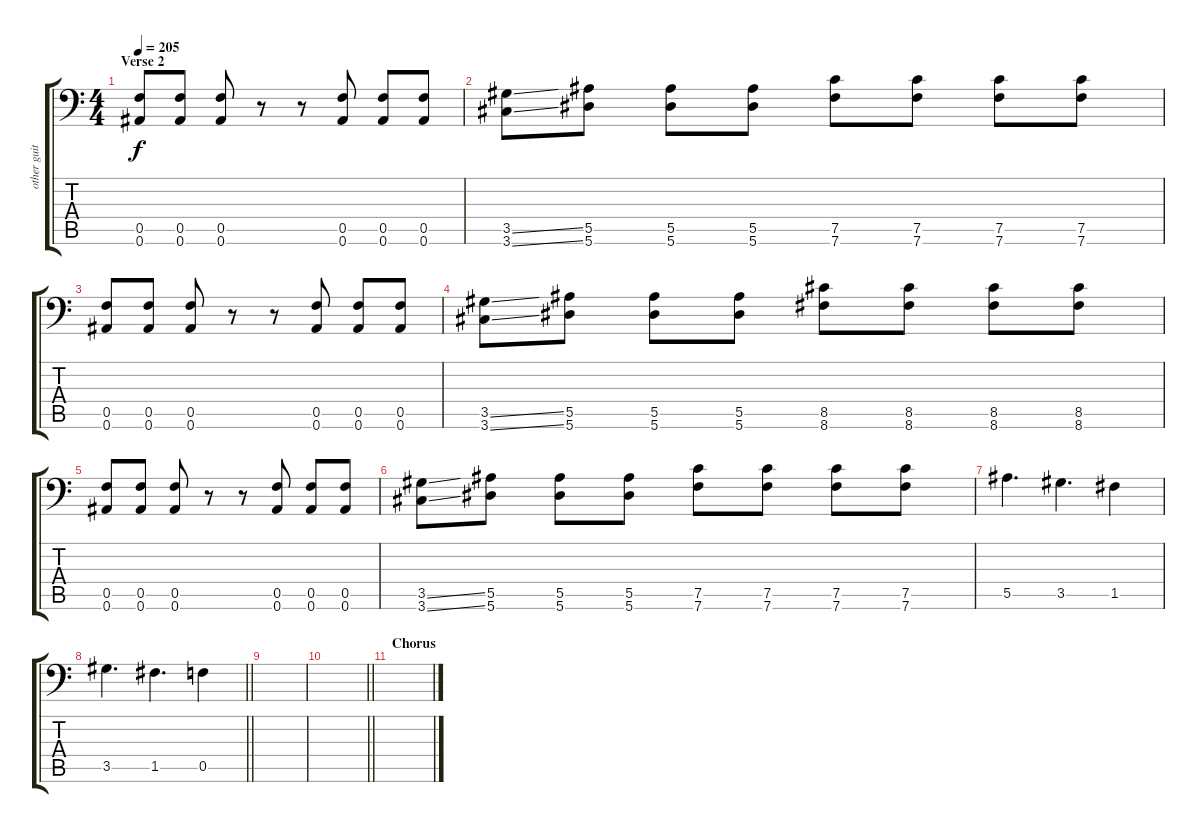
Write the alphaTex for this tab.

\track ("other guit " "other guit") {instrument distortionguitar}
\staff {score tabs}
\tuning (C4 G3 Eb3 Bb2 F2 Bb1) {hide}
\ts (4 4)
\section ("" "Verse 2")
\tempo 205
\clef f4
\ks c
(0.5 0.6).8{dy f} (0.5 0.6).8 (0.5 0.6).8 r.8 r.8 (0.5 0.6).8 (0.5 0.6).8 (0.5 0.6).8 |
(3.5{ss} 3.6{ss}).8 (5.5 5.6).8 (5.5 5.6).8 (5.5 5.6).8 (7.5 7.6).8 (7.5 7.6).8 (7.5 7.6).8 (7.5 7.6).8 |
(0.5 0.6).8 (0.5 0.6).8 (0.5 0.6).8 r.8 r.8 (0.5 0.6).8 (0.5 0.6).8 (0.5 0.6).8 |
(3.5{ss} 3.6{ss}).8 (5.5 5.6).8 (5.5 5.6).8 (5.5 5.6).8 (8.5 8.6).8 (8.5 8.6).8 (8.5 8.6).8 (8.5 8.6).8 |
(0.5 0.6).8 (0.5 0.6).8 (0.5 0.6).8 r.8 r.8 (0.5 0.6).8 (0.5 0.6).8 (0.5 0.6).8 |
(3.5{ss} 3.6{ss}).8 (5.5 5.6).8 (5.5 5.6).8 (5.5 5.6).8 (7.5 7.6).8 (7.5 7.6).8 (7.5 7.6).8 (7.5 7.6).8 |
5.5.4{d} 3.5.4{d} 1.5.4 |
\barLineRight lightlight
3.5.4{d} 1.5.4{d} 0.5.4 |
|
\barLineRight lightlight
|
\section ("" "Chorus")
